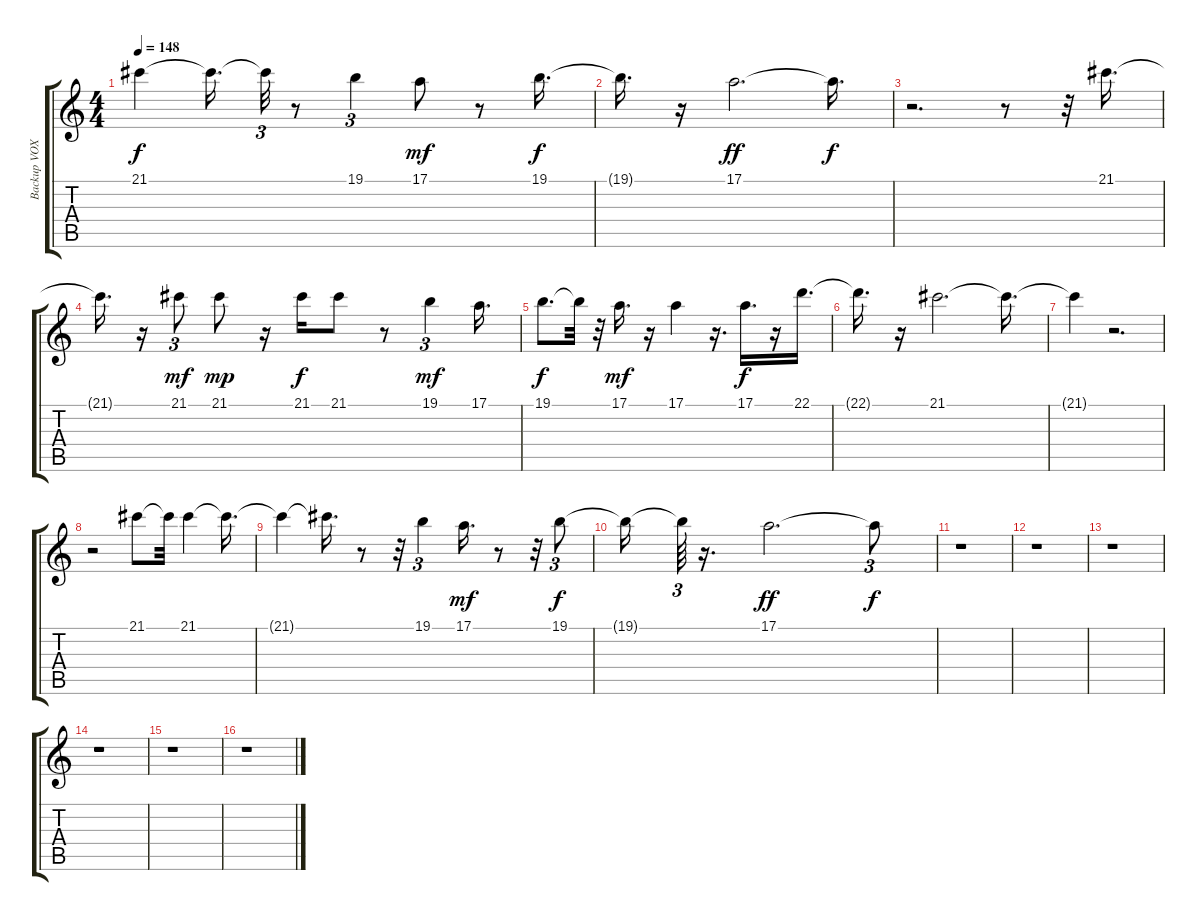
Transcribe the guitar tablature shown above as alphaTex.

\track ("Backup VOX" "Backup VOX") {instrument panflute}
\staff {score tabs}
\tuning (E4 B3 G3 D3 A2 E2) {hide}
\ts (4 4)
\tempo 148
\clef g2
\ks c
21.1{t}.4{dy f} 21.1{t}.16{d} 21.1{t}.32{tu (3 2)} r.8 19.1.4{tu (3 2)} 17.1.8{dy mf} r.8 19.1.16{d dy f} |
19.1{t}.16{d} r.16 17.1.2{d dy ff} 17.1{t}.16{d dy f} |
r.2{d} r.8 r.32 21.1.16{d} |
21.1{t}.16{d} r.16 21.1.8{tu (3 2) dy mf} 21.1.8{dy mp} r.16 21.1.16{dy f} 21.1.8 r.8 19.1.4{tu (3 2) dy mf} 17.1.16{d} |
19.1.8{d dy f} 19.1{t}.32 r.32 17.1.16{d dy mf} r.16 17.1.4 r.16{d} 17.1.16{d dy f} r.16 22.1.16{d} |
22.1{t}.16{d} r.16 21.1.2{d} 21.1{t}.16{d} |
21.1{t}.4 r.2{d} |
r.2 21.1.8 21.1{t}.32 21.1.4 21.1{t}.16{d} |
21.1{t}.4 21.1{t}.16{d} r.8 r.32 19.1.4{tu (3 2)} 17.1.16{d dy mf} r.8 r.32 19.1.8{tu (3 2) dy f} |
19.1{t}.16 19.1{t}.64{tu (3 2)} r.16{d} 17.1.2{d dy ff} 17.1{t}.8{tu (3 2) dy f} |
r.1 |
r.1 |
r.1 |
r.1 |
r.1 |
r.1
